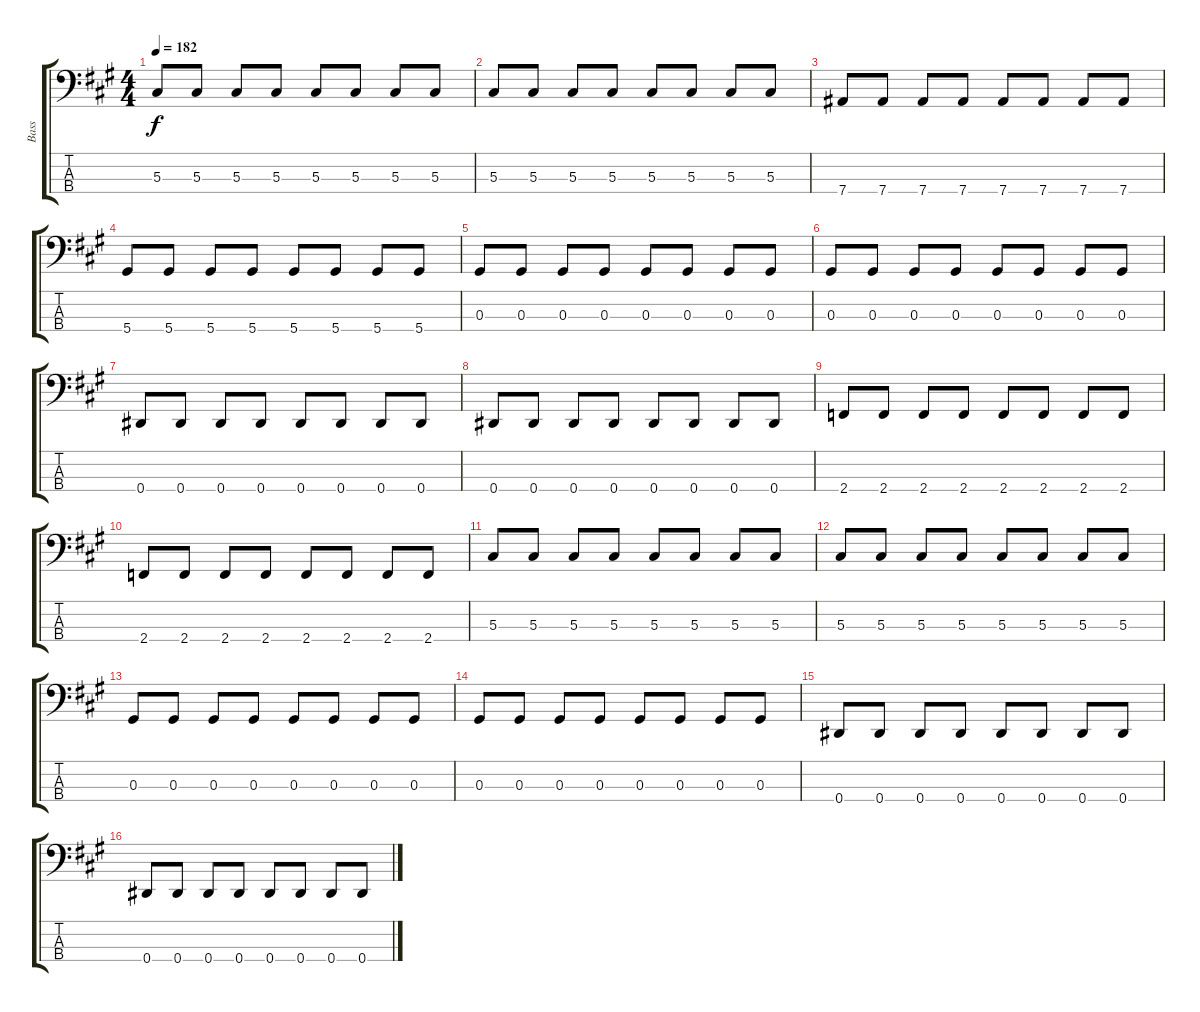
\track ("Bass" "Bass") {instrument electricbasspick}
\staff {score tabs}
\tuning (Gb2 Db2 Ab1 Eb1) {hide}
\ts (4 4)
\tempo 182
\clef f4
\ks a
5.3.8{dy f} 5.3.8 5.3.8 5.3.8 5.3.8 5.3.8 5.3.8 5.3.8 |
5.3.8 5.3.8 5.3.8 5.3.8 5.3.8 5.3.8 5.3.8 5.3.8 |
7.4.8 7.4.8 7.4.8 7.4.8 7.4.8 7.4.8 7.4.8 7.4.8 |
5.4.8 5.4.8 5.4.8 5.4.8 5.4.8 5.4.8 5.4.8 5.4.8 |
0.3.8 0.3.8 0.3.8 0.3.8 0.3.8 0.3.8 0.3.8 0.3.8 |
0.3.8 0.3.8 0.3.8 0.3.8 0.3.8 0.3.8 0.3.8 0.3.8 |
0.4.8 0.4.8 0.4.8 0.4.8 0.4.8 0.4.8 0.4.8 0.4.8 |
0.4.8 0.4.8 0.4.8 0.4.8 0.4.8 0.4.8 0.4.8 0.4.8 |
2.4.8 2.4.8 2.4.8 2.4.8 2.4.8 2.4.8 2.4.8 2.4.8 |
2.4.8 2.4.8 2.4.8 2.4.8 2.4.8 2.4.8 2.4.8 2.4.8 |
5.3.8 5.3.8 5.3.8 5.3.8 5.3.8 5.3.8 5.3.8 5.3.8 |
5.3.8 5.3.8 5.3.8 5.3.8 5.3.8 5.3.8 5.3.8 5.3.8 |
0.3.8 0.3.8 0.3.8 0.3.8 0.3.8 0.3.8 0.3.8 0.3.8 |
0.3.8 0.3.8 0.3.8 0.3.8 0.3.8 0.3.8 0.3.8 0.3.8 |
0.4.8 0.4.8 0.4.8 0.4.8 0.4.8 0.4.8 0.4.8 0.4.8 |
0.4.8 0.4.8 0.4.8 0.4.8 0.4.8 0.4.8 0.4.8 0.4.8
